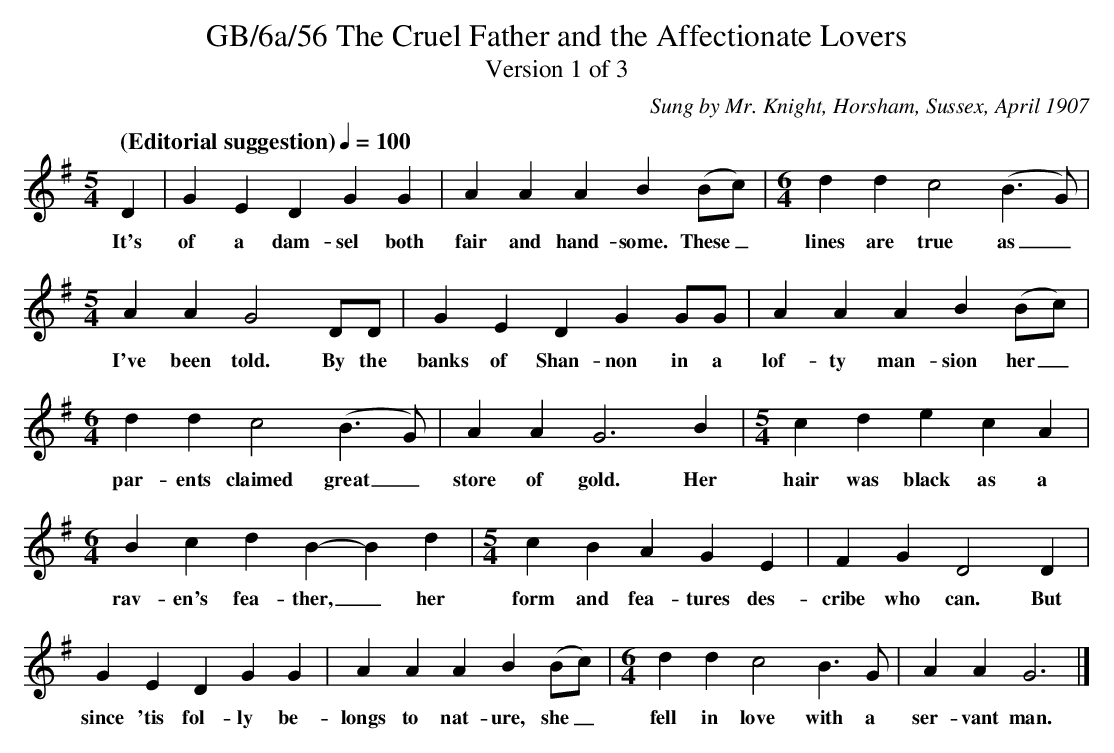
X:1
T:GB/6a/56 The Cruel Father and the Affectionate Lovers
T:Version 1 of 3
C:Sung by Mr. Knight, Horsham, Sussex, April 1907
M:5/4
L:1/8
Q:"(Editorial suggestion)" 1/4=100
K:G
D2 | G2 E2 D2 G2 G2 | A2 A2 A2 B2 (Bc) | [M:6/4]d2 d2 c4 (B3 G) |
w: It's of a dam- sel both fair and hand- some. These_ lines are true as_
[M:5/4]A2 A2 G4 DD | G2 E2 D2 G2 GG | A2 A2 A2 B2 (Bc) |
w: I've been told. By the banks of Shan-non in a lof-ty man-sion her_
[M:6/4]d2 d2 c4 (B3 G) | A2 A2 G6 B2 | [M:5/4]c2 d2 e2 c2 A2 |
w: par-ents claimed great_ store of gold. Her hair was black as a
[M:6/4]B2 c2 d2 B2- B2 d2 | [M:5/4]c2 B2 A2 G2 E2 | F2 G2 D4 D2 |
w: rav-en's fea-ther,_ her form and fea-tures des-cribe who can. But
G2 E2 D2 G2 G2 | A2 A2 A2 B2 (Bc) | [M:6/4]d2 d2 c4 B3 G | A2 A2 G6 |]
w: since 'tis fol-ly be-longs to nat-ure, she_ fell in love with a ser-vant man.
